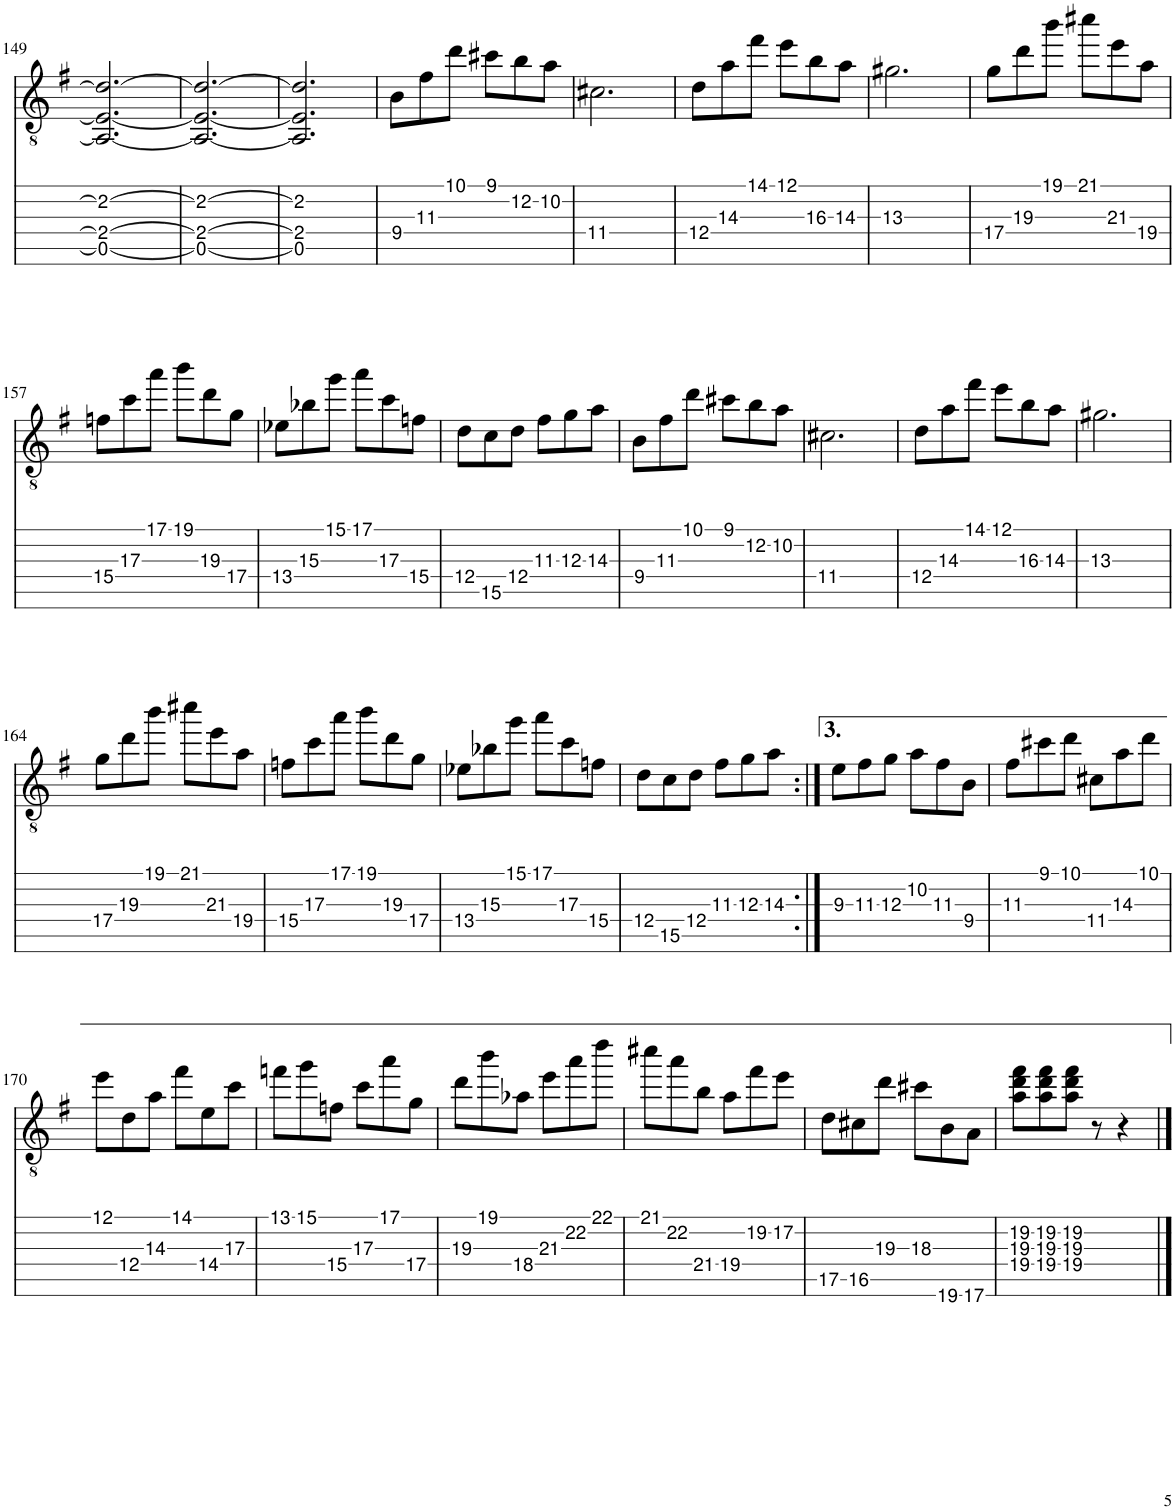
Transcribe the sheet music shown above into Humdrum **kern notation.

**kern	**kern
*part1	*part1
*staff2	*staff1
*I"Electric Guitar	*
*I'El. Guit.	*
!!LO:PB:g=z
*	*clefGv2
*k[f#]	*k[f#]
*M6/8	*M6/8
=149	=149
2.AA_ 2.E_ 2.d-_	2.AA/_ 2.E/_ 2.d-/_
=150	=150
2.AA_ 2.E_ 2.d-_	2.AA/_ 2.E/_ 2.d-/_
=151	=151
2.AA] 2.E] 2.d-]	2.AA/] 2.E/] 2.d-/]
=152	=152
8BL	8B\L
8f#	8f#\
8ddJ	8dd\J
8cc#XL	8cc#X\L
8b	8b\
8aJ	8a\J
=153	=153
2.c#X	2.c#X\
=154	=154
8dL	8d\L
8a	8a\
8ff#J	8ff#\J
8eeL	8ee\L
8b	8b\
8aJ	8a\J
=155	=155
2.g#X	2.g#X\
=156	=156
8gL	8g\L
8dd	8dd\
8bbJ	8bb\J
8ccc#XL	8ccc#X\L
8ee	8ee\
8aJ	8a\J
!!LO:LB:g=z
=157	=157
8fnL	8fn\L
8cc	8cc\
8aaJ	8aa\J
8bbL	8bb\L
8dd	8dd\
8gJ	8g\J
=158	=158
8e-XL	8e-X\L
8b-X	8b-X\
8ggJ	8gg\J
8aaL	8aa\L
8cc	8cc\
8fnJ	8fn\J
=159	=159
8dL	8d\L
8c	8c\
8dJ	8d\J
8f#L	8f#\L
8g	8g\
8aJ	8a\J
=160	=160
8BL	8B\L
8f#	8f#\
8ddJ	8dd\J
8cc#XL	8cc#X\L
8b	8b\
8aJ	8a\J
=161	=161
2.c#X	2.c#X\
=162	=162
8dL	8d\L
8a	8a\
8ff#J	8ff#\J
8eeL	8ee\L
8b	8b\
8aJ	8a\J
=163	=163
2.g#X	2.g#X\
!!LO:LB:g=z
=164	=164
8gL	8g\L
8dd	8dd\
8bbJ	8bb\J
8ccc#XL	8ccc#X\L
8ee	8ee\
8aJ	8a\J
=165	=165
8fnL	8fn\L
8cc	8cc\
8aaJ	8aa\J
8bbL	8bb\L
8dd	8dd\
8gJ	8g\J
=166	=166
8e-XL	8e-X\L
8b-X	8b-X\
8ggJ	8gg\J
8aaL	8aa\L
8cc	8cc\
8fnJ	8fn\J
=167	=167
8dL	8d\L
8c	8c\
8dJ	8d\J
8f#L	8f#\L
8g	8g\
8aJ	8a\J
=168:|!	=168:|!
8eL	8e\L
8f#	8f#\
8gJ	8g\J
8aL	8a\L
8f#	8f#\
8BJ	8B\J
=169	=169
8f#L	8f#\L
8cc#X	8cc#X\
8ddJ	8dd\J
8c#XL	8c#X\L
8a	8a\
8ddJ	8dd\J
!!LO:LB:g=z
=170	=170
8eeL	8ee\L
8d	8d\
8aJ	8a\J
8ff#L	8ff#\L
8e	8e\
8ccJ	8cc\J
=171	=171
8ffnL	8ffn\L
8gg	8gg\
8fnJ	8fn\J
8ccL	8cc\L
8aa	8aa\
8gJ	8g\J
=172	=172
8ddL	8dd\L
8bb	8bb\
8a-XJ	8a-X\J
8eeL	8ee\L
8aa	8aa\
8dddJ	8ddd\J
=173	=173
8ccc#XL	8ccc#X\L
8aa	8aa\
8bJ	8b\J
8aL	8a\L
8ff#	8ff#\
8eeJ	8ee\J
=174	=174
8dL	8d\L
8c#X	8c#X\
8ddJ	8dd\J
8cc#XL	8cc#X\L
8B	8B\
8AJ	8A\J
=175	=175
8a\ 8dd\ 8ff#\L	8a\ 8dd\ 8ff#\L
8a\ 8dd\ 8ff#\	8a\ 8dd\ 8ff#\
8a\ 8dd\ 8ff#\J	8a\ 8dd\ 8ff#\J
8r	8r
4r	4r
==	==
*-	*-
